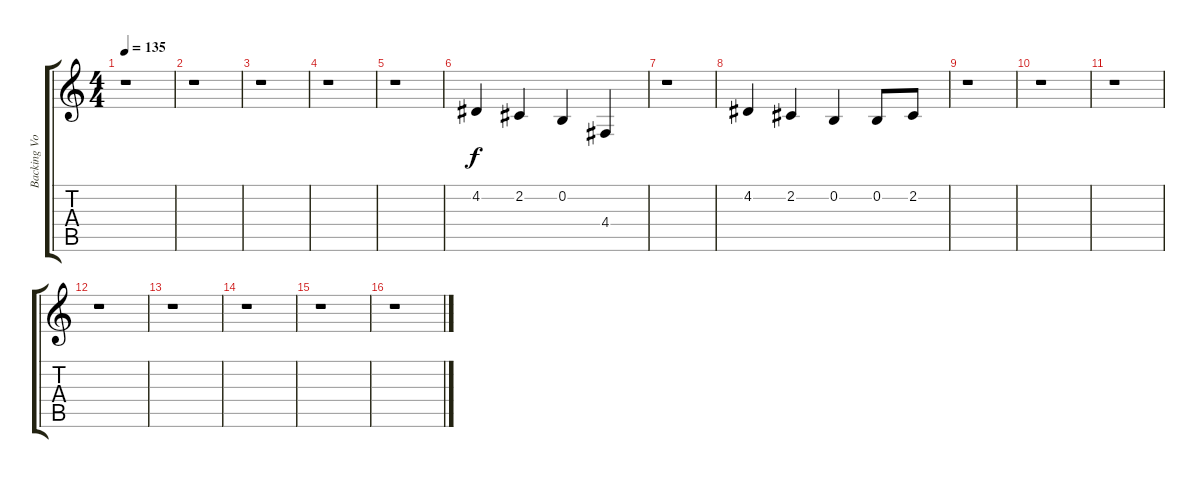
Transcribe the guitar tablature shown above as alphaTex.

\track ("Backing Vocals" "Backing Vo") {instrument tenorsax}
\staff {score tabs}
\tuning (E4 B3 G3 D3 A2 E2) {hide}
\ts (4 4)
\tempo 135
\clef g2
\ks c
r.1{dy f} |
r.1 |
r.1 |
r.1 |
r.1 |
4.2.4 2.2.4 0.2.4 4.4.4 |
r.1 |
4.2.4 2.2.4 0.2.4 0.2.8 2.2.8 |
r.1 |
r.1 |
r.1 |
r.1 |
r.1 |
r.1 |
r.1 |
r.1
